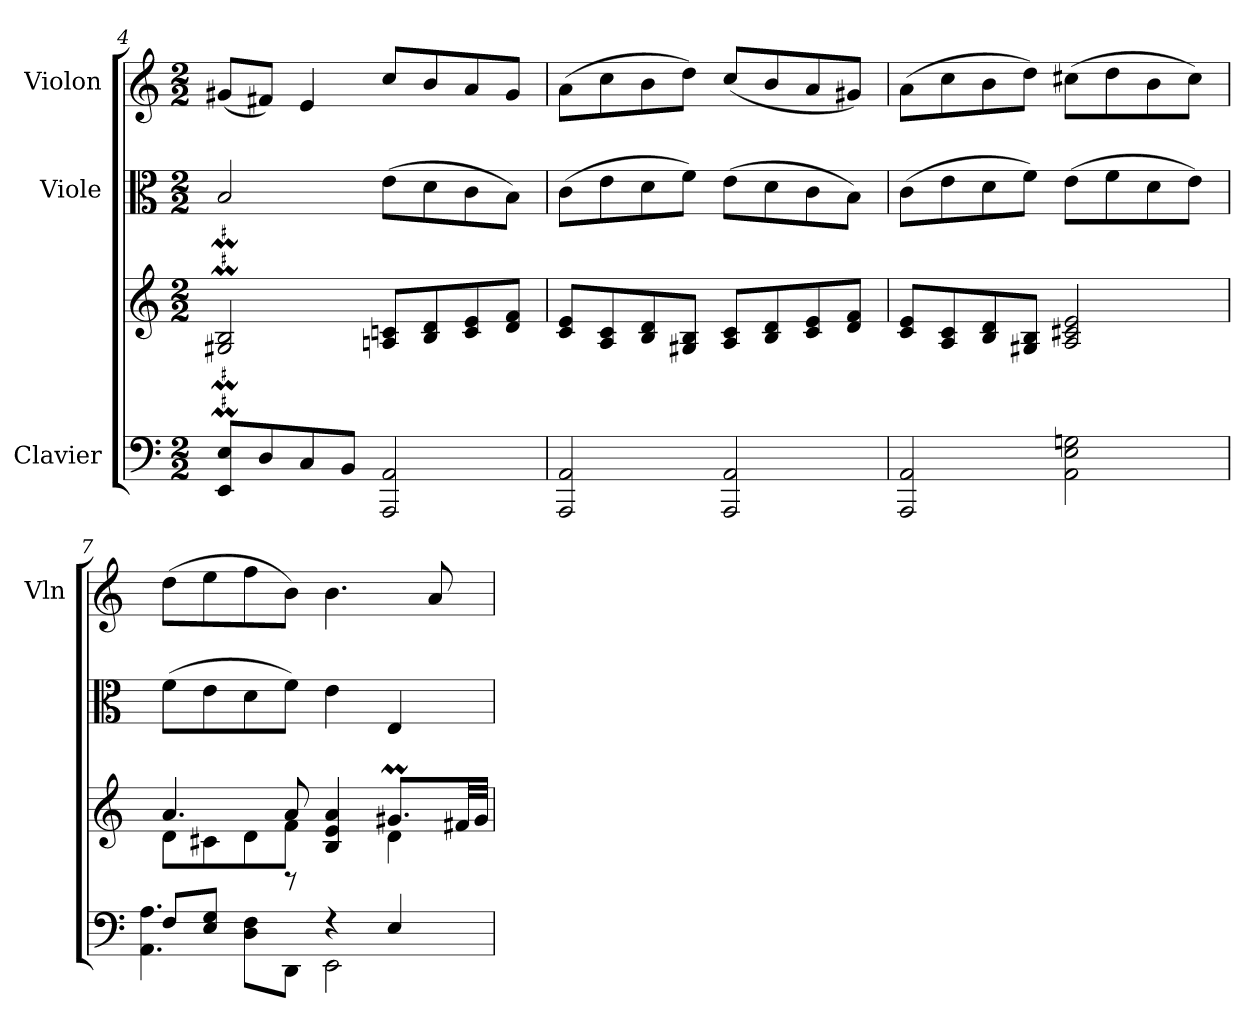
**kern	**kern	**kern	**kern
*part3	*part3	*part2	*part1
*staff4	*staff3	*staff2	*staff1
*I"Clavier	*	*I"Viole	*I"Violon
*	*	*	*I'Vln
*clefF4	*clefG2	*clefC3	*clefG2
*k[]	*k[]	*k[]	*k[]
*M2/2	*M2/2	*M2/2	*M2/2
=4	=4	=4	=4
8EE/ 8E/L	2G#X/M 2B/M	2B/	(<8g#X/L
8D/	.	.	8f#X/J)
8C/	.	.	4e/
8BB/J	.	.	.
2AAA/ 2AA/	8A/ 8c/L	(>8e\L	8cc/L
.	8B/ 8d/	8d\	8b/
.	8c/ 8e/	8c\	8a/
.	8d/ 8f/J	8B\J)	8g#/J
!!LO:LB:g=z
=5	=5	=5	=5
2AAA/ 2AA/	8c/ 8e/L	(>8c\L	(>8a\L
.	8A/ 8c/	8e\	8cc\
.	8B/ 8d/	8d\	8b\
.	8G#X/ 8B/J	8f\J)	8dd\J)
2AAA/ 2AA/	8A/ 8c/L	(>8e\L	(<8cc/L
.	8B/ 8d/	8d\	8b/
.	8c/ 8e/	8c\	8a/
.	8d/ 8f/J	8B\J)	8g#X/J)
=6	=6	=6	=6
2AAA/ 2AA/	8c/ 8e/L	(>8c\L	(>8a\L
.	8A/ 8c/	8e\	8cc\
.	8B/ 8d/	8d\	8b\
.	8G#X/ 8B/J	8f\J)	8dd\J)
2AA\ 2E\ 2Gn\	2A/ 2c#X/ 2e/	(>8e\L	(>8cc#X\L
.	.	8f\	8dd\
.	.	8d\	8b\
.	.	8e\J)	8cc#\J)
=7	=7	=7	=7
*^	*^	*	*
8F/L	4.AA\ 4.A\	4.a/	8d\L	(>8f\L	(>8dd\L
8E/ 8G/J	.	.	8c#X\	8e\	8ee\
8D\ 8F\L	.	.	8d\	8d\	8ff\
8DD\J	8rg	8a/	8f\J	8f\J)	8b\J)
4r	2EE\	4B/ 4e/ 4a/	4rFyy	4e\	4.b\
4E/	.	8.g#Xm/L	4d\	4E/	.
.	.	.	.	.	8a/
.	.	32f#X/LL	.	.	.
.	.	32g#/JJJ	.	.	.
*v	*v	*	*	*	*
*	*v	*v	*	*
=	=	=	=
*-	*-	*-	*-
